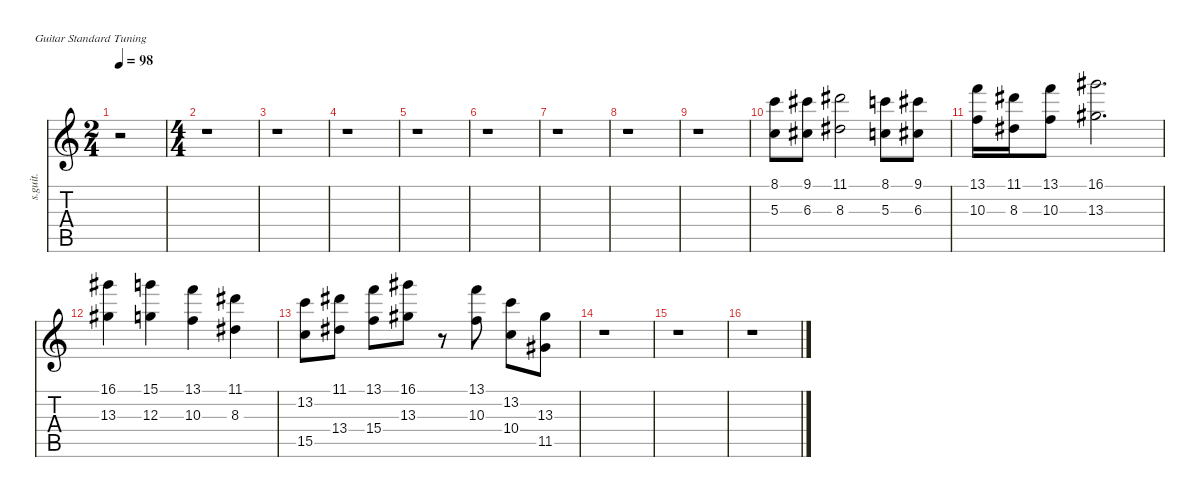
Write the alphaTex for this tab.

\defaultSystemsLayout 4
\hideDynamics
\bracketExtendMode nobrackets
\track ("" "s.guit.") {instrument stringensemble1}
\staff {score tabs}
\tuning (E4 B3 G3 D3 A2 E2)
\displaytranspose 12
\ts (2 4)
\beaming (8 2 2 2 2)
\tempo 98
\clef g2
\ks c
r.2{dy ff} |
\ts (4 4)
\beaming (8 2 2 2 2)
r.1 |
r.1 |
r.1 |
r.1 |
r.1 |
r.1 |
r.1 |
r.1 |
(8.1 5.3).8 (9.1{acc #} 6.3{acc #}).8 (11.1{acc #} 8.3{acc #}).2 (8.1 5.3).8 (9.1{acc #} 6.3{acc #}).8 |
(13.1 10.3).16 (11.1{acc #} 8.3{acc #}).16 (13.1 10.3).8 (16.1{acc #} 13.3{acc #}).2{d} |
(16.1{acc #} 13.3{acc #}).4 (15.1 12.3).4 (13.1 10.3).4 (11.1{acc #} 8.3{acc #}).4 |
(13.2 15.5).8 (11.1{acc #} 13.4{acc #}).8 (13.1 15.4).8 (16.1{acc #} 13.3{acc #}).8 r.8 (13.1 10.3).8 (13.2 10.4).8 (13.3{acc #} 11.5{acc #}).8 |
r.1 |
r.1 |
r.1
